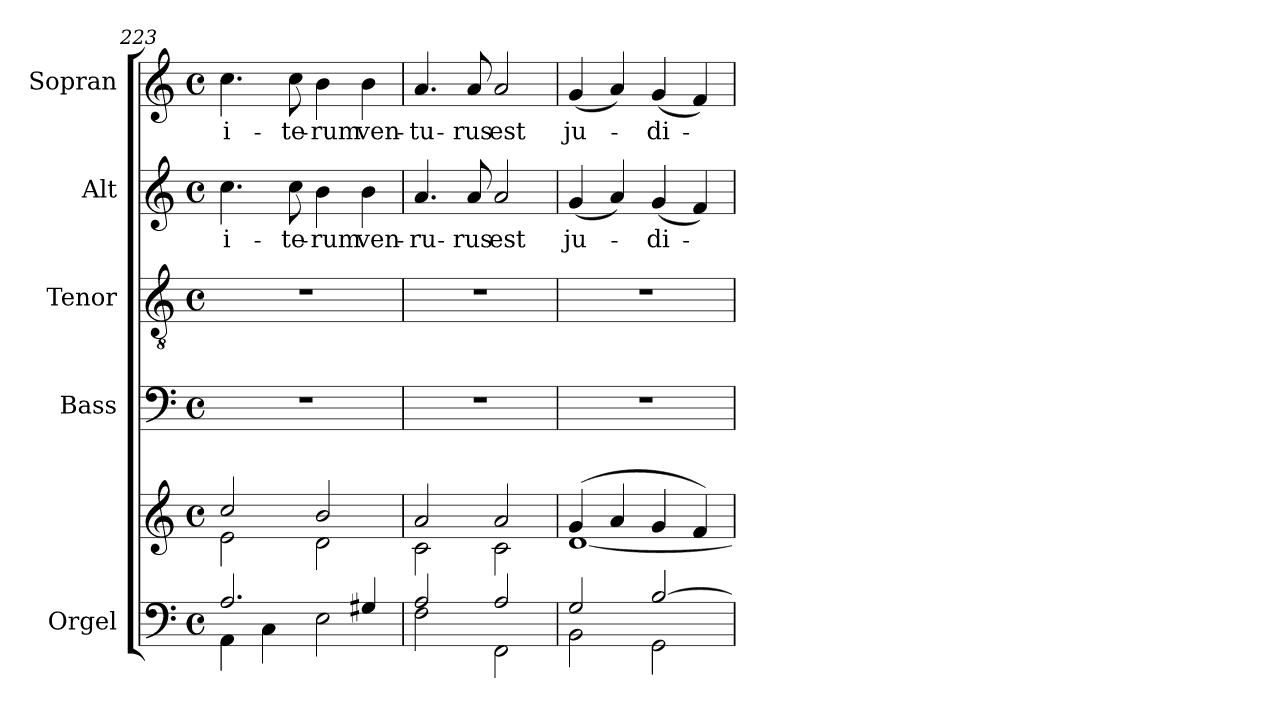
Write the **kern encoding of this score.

**kern	**kern	**kern	**kern	**kern	**text	**kern	**text
*part5	*part5	*part4	*part3	*part2	*part2	*part1	*part1
*staff6	*staff5	*staff4	*staff3	*staff2	*staff2	*staff1	*staff1
*I"Orgel	*	*I"Bass	*I"Tenor	*I"Alt	*	*I"Sopran	*
*I'Org.	*	*I'B.	*I'T.	*I'A.	*	*I'S.	*
!!LO:PB:g=z
*clefF4	*clefG2	*clefF4	*clefGv2	*clefG2	*	*clefG2	*
*k[]	*k[]	*k[]	*k[]	*k[]	*	*k[]	*
*C:	*C:	*C:	*C:	*C:	*	*C:	*
*M4/4	*M4/4	*M4/4	*M4/4	*M4/4	*	*M4/4	*
*met(c)	*met(c)	*met(c)	*met(c)	*met(c)	*	*met(c)	*
=223	=223	=223	=223	=223	=223	=223	=223
*^	*^	*	*	*	*	*	*
!	!	!	!	!	!	!	!LO:LY:b	!	!LO:LY:b
2.A/	4AA\	2cc/	2e\	1r	1r	4.cc\	i-	4.cc\	i-
.	4C\	.	.	.	.	.	.	.	.
!	!	!	!	!	!	!	!LO:LY:b	!	!LO:LY:b
.	.	.	.	.	.	8cc\	-te-	8cc\	-te-
!	!	!	!	!	!	!	!LO:LY:b	!	!LO:LY:b
.	2E\	2b/	2d\	.	.	4b\	-rum	4b\	-rum
!	!	!	!	!	!	!	!LO:LY:b	!	!LO:LY:b
4G#X/	.	.	.	.	.	4b\	ven-	4b\	ven-
=224	=224	=224	=224	=224	=224	=224	=224	=224	=224
!	!	!	!	!	!	!	!LO:LY:b	!	!LO:LY:b
2A/	2F\	2a/	2c\	1r	1r	4.a/	-ru-	4.a/	-tu-
!	!	!	!	!	!	!	!LO:LY:b	!	!LO:LY:b
.	.	.	.	.	.	8a/	-rus	8a/	-rus
!	!	!	!	!	!	!	!LO:LY:b	!	!LO:LY:b
2A/	2FF\	2a/	2c\	.	.	2a/	est	2a/	est
=225	=225	=225	=225	=225	=225	=225	=225	=225	=225
!	!	!	!	!	!	!	!LO:LY:b	!	!LO:LY:b
2G/	2BB\	(4g/	[<1d	1r	1r	(<4g/	ju-	(<4g/	ju-
.	.	4a/	.	.	.	4a/)	.	4a/)	.
!	!	!	!	!	!	!	!LO:LY:b	!	!LO:LY:b
[>2B/	2GG\	4g/	.	.	.	(<4g/	-di-	(<4g/	-di-
.	.	4f/)	.	.	.	4f/)	.	4f/)	.
*v	*v	*	*	*	*	*	*	*	*
*	*v	*v	*	*	*	*	*	*
=	=	=	=	=	=	=	=
*-	*-	*-	*-	*-	*-	*-	*-
